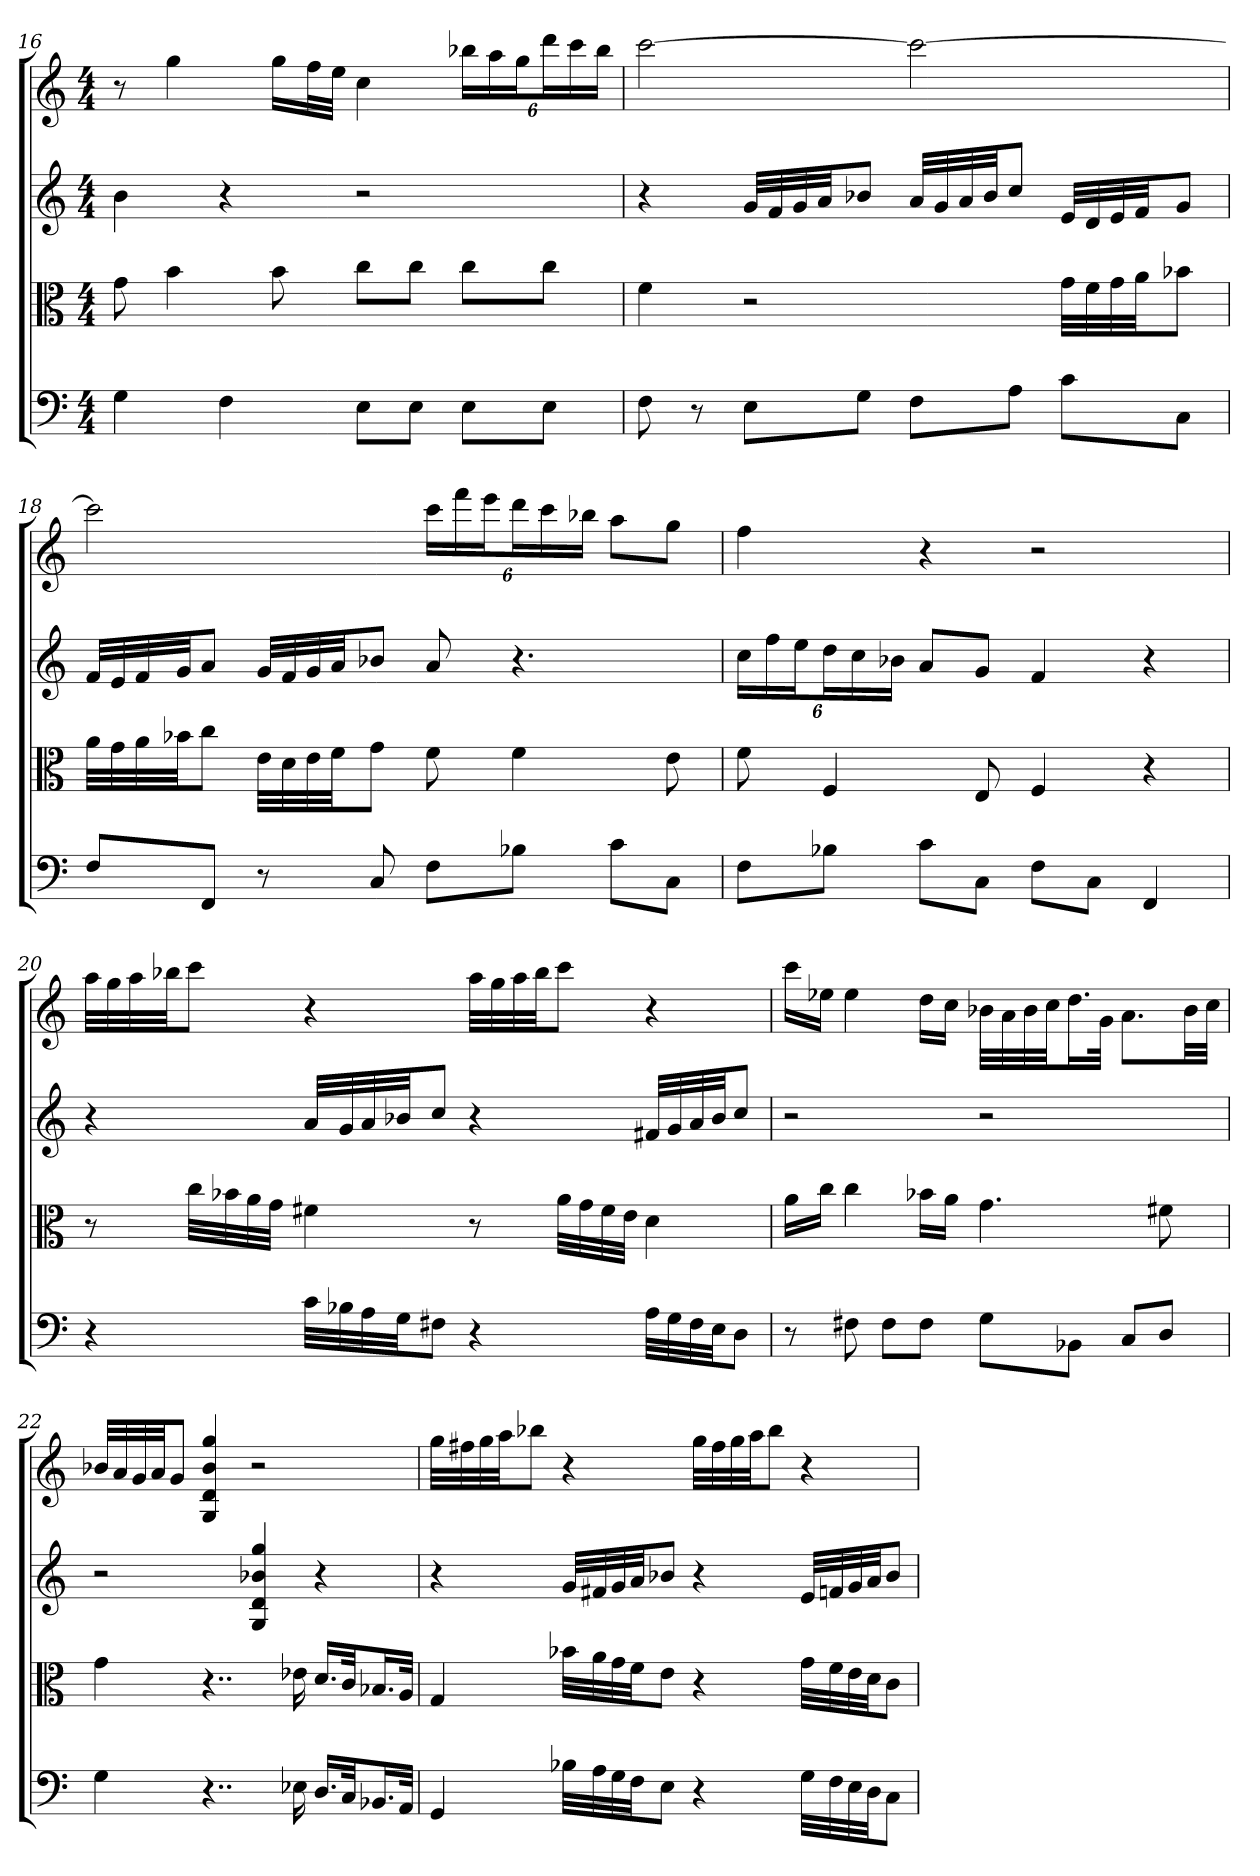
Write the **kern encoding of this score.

**kern	**kern	**kern	**kern
*part4	*part3	*part2	*part1
*staff4	*staff3	*staff2	*staff1
*clefF4	*clefC3	*	*
*k[]	*k[]	*k[]	*k[]
*C:	*C:	*C:	*C:
*M4/4	*M4/4	*M4/4	*M4/4
=16	=16	=16	=16
4G	8g	4b	8r
.	4b	.	4gg
4F	.	4r	.
.	8b	.	16ggLL
.	.	.	32ffL
.	.	.	32eeJJJ
8E\L	8cc\L	2r	4cc
8E\J	8cc\J	.	.
8E\L	8cc\L	.	24bb-XLL
.	.	.	24aa
.	.	.	24ggJ
8E\J	8cc\J	.	24dddL
.	.	.	24ccc
.	.	.	24bb-JJ
=17	=17	=17	=17
8F	4f	4r	[2ccc
8r	.	.	.
8E\L	2r	32gLLL	.
.	.	32f	.
.	.	32g	.
.	.	32aJJ	.
8G\J	.	8b-XJ	.
8F\L	.	32aLLL	2ccc_
.	.	32g	.
.	.	32a	.
.	.	32b-JJ	.
8A\J	.	8ccJ	.
8c\L	32g\LLL	32eLLL	.
.	32f\	32d	.
.	32g\	32e	.
.	32a\JJ	32fJJ	.
8C\J	8b-X\J	8gJ	.
=18	=18	=18	=18
8F/L	32a\LLL	32fLLL	2ccc]
.	32g\	32e	.
.	32a\	32f	.
.	32b-X\JJ	32gJJ	.
8FF/J	8cc\J	8aJ	.
8r	32e\LLL	32gLLL	.
.	32d\	32f	.
.	32e\	32g	.
.	32f\JJ	32aJJ	.
8C	8g\J	8b-XJ	.
8F\L	8f	8a	24cccLL
.	.	.	24fff
.	.	.	24eeeJ
8B-X\J	4f	4.r	24dddL
.	.	.	24ccc
.	.	.	24bb-XJJ
8c\L	.	.	8aaL
8C\J	8e	.	8ggJ
=19	=19	=19	=19
8F\L	8f	24ccLL	4ff
.	.	24ff	.
.	.	24eeJ	.
8B-X\J	4F	24ddL	.
.	.	24cc	.
.	.	24b-XJJ	.
8c\L	.	8aL	4r
8C\J	8E	8gJ	.
8F\L	4F	4f	2r
8C\J	.	.	.
4FF	4r	4r	.
=20	=20	=20	=20
4r	8r	4r	32aaLLL
.	.	.	32gg
.	.	.	32aa
.	.	.	32bb-XJJ
.	32cc\LLL	.	8cccJ
.	32b-X\	.	.
.	32a\	.	.
.	32g\JJJ	.	.
32c\LLL	4f#X	32aLLL	4r
32B-X\	.	32g	.
32A\	.	32a	.
32G\JJ	.	32b-XJJ	.
8F#X\J	.	8ccJ	.
4r	8r	4r	32aaLLL
.	.	.	32gg
.	.	.	32aa
.	.	.	32bb-JJ
.	32a\LLL	.	8cccJ
.	32g\	.	.
.	32f#\	.	.
.	32e\JJJ	.	.
32A\LLL	4d	32f#XLLL	4r
32G\	.	32g	.
32F#\	.	32a	.
32E\JJ	.	32b-JJ	.
8D\J	.	8ccJ	.
=21	=21	=21	=21
8r	16a\LL	2r	16cccLL
.	16cc\JJ	.	16ee-XJJ
8F#X	4cc	.	4ee-
8F#\L	.	.	.
8F#\J	16b-X\LL	.	16ddLL
.	16a\JJ	.	16ccJJ
8G\L	4.g	2r	32b-XLLL
.	.	.	32a
.	.	.	32b-
.	.	.	32ccJJ
8BB-X\J	.	.	16.ddL
.	.	.	32gJJk
8C/L	.	.	8.aL
8D/J	8f#X	.	.
.	.	.	32b-LL
.	.	.	32ccJJJ
=22	=22	=22	=22
4G	4g	2r	32b-XLLL
.	.	.	32a
.	.	.	32g
.	.	.	32aJJ
.	.	.	8gJ
4..r	4..r	.	4G 4d 4b- 4gg
.	.	4G 4d 4b-X 4gg	2r
16E-X	16e-X	.	.
16.D/LL	16.d/LL	4r	.
32C/Jk	32c/Jk	.	.
16.BB-X/L	16.B-X/L	.	.
32AA/JJk	32A/JJk	.	.
=23	=23	=23	=23
4GG	4G	4r	32ggLLL
.	.	.	32ff#X
.	.	.	32gg
.	.	.	32aaJJ
.	.	.	8bb-XJ
32B-X\LLL	32b-X\LLL	32gLLL	4r
32A\	32a\	32f#X	.
32G\	32g\	32g	.
32F\JJ	32f\JJ	32aJJ	.
8E\J	8e\J	8b-XJ	.
4r	4r	4r	32ggLLL
.	.	.	32ff#
.	.	.	32gg
.	.	.	32aaJJ
.	.	.	8bb-J
32G\LLL	32g\LLL	32eLLL	4r
32F\	32f\	32fn	.
32E\	32e\	32g	.
32D\JJ	32d\JJ	32aJJ	.
8C\J	8c\J	8b-J	.
=	=	=	=
*-	*-	*-	*-
